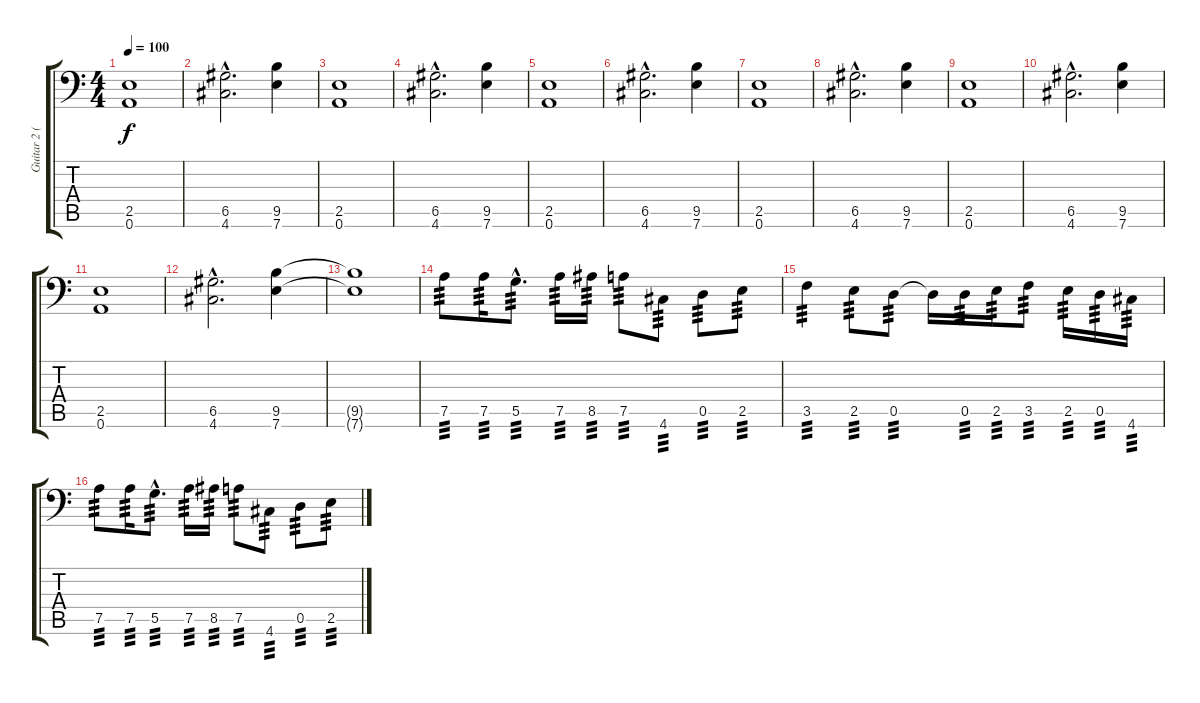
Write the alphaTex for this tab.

\track ("Guitar 2 (Main)" "Guitar 2 (") {instrument distortionguitar}
\staff {score tabs}
\tuning (A3 E3 C3 G2 D2 A1) {hide}
\ts (4 4)
\tempo 100
\clef f4
\ks c
(2.5 0.6).1{dy f instrument distortionguitar} |
(6.5{hac} 4.6{hac}).2{d} (9.5 7.6).4 |
(2.5 0.6).1 |
(6.5{hac} 4.6{hac}).2{d} (9.5 7.6).4 |
(2.5 0.6).1 |
(6.5{hac} 4.6{hac}).2{d} (9.5 7.6).4 |
(2.5 0.6).1 |
(6.5{hac} 4.6{hac}).2{d} (9.5 7.6).4 |
(2.5 0.6).1 |
(6.5{hac} 4.6{hac}).2{d} (9.5 7.6).4 |
(2.5 0.6).1 |
(6.5{hac} 4.6{hac}).2{d} (9.5 7.6).4 |
(9.5{t} 7.6{t}).1{volume 0} |
7.5.8{tp 3 volume 16} 7.5.16{tp 3} 5.5{hac}.8{d tp 3} 7.5.16{tp 3} 8.5.16{tp 3} 7.5.8{tp 3} 4.6.8{tp 3} 0.5.8{tp 3} 2.5.8{tp 3} |
3.5.4{tp 3} 2.5.8{tp 3} 0.5.8{tp 3} 0.5{t}.16 0.5.16{tp 3} 2.5.16{tp 3} 3.5.8{tp 3} 2.5.16{tp 3} 0.5.16{tp 3} 4.6.16{tp 3} |
7.5.8{tp 3} 7.5.16{tp 3} 5.5{hac}.8{d tp 3} 7.5.16{tp 3} 8.5.16{tp 3} 7.5.8{tp 3} 4.6.8{tp 3} 0.5.8{tp 3} 2.5.8{tp 3}
